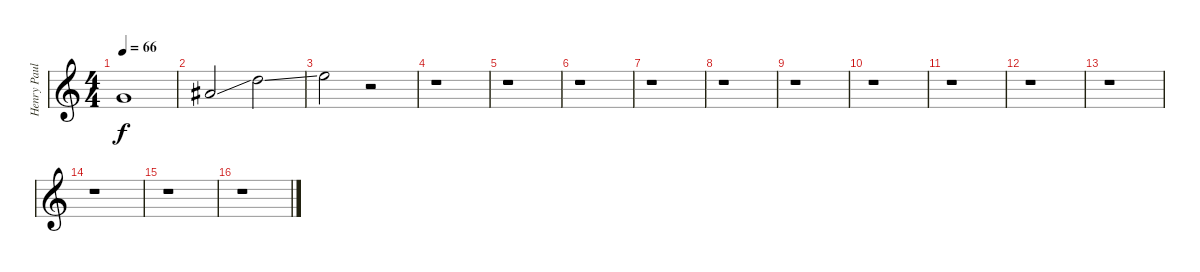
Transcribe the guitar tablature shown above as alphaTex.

\track ("Henry Paul Vocals" "Henry Paul") {instrument englishhorn}
\staff {score}
\tuning (E4 B3 G3 D3 A2 E2) {hide}
\ts (4 4)
\tempo 66
\clef g2
\ks c
3.1.1{dy f} |
6.1{ss}.2 10.1{ss}.2 |
12.1.2 r.2 |
r.1 |
r.1 |
r.1 |
r.1 |
r.1 |
r.1 |
r.1 |
r.1 |
r.1 |
r.1 |
r.1 |
r.1 |
r.1
